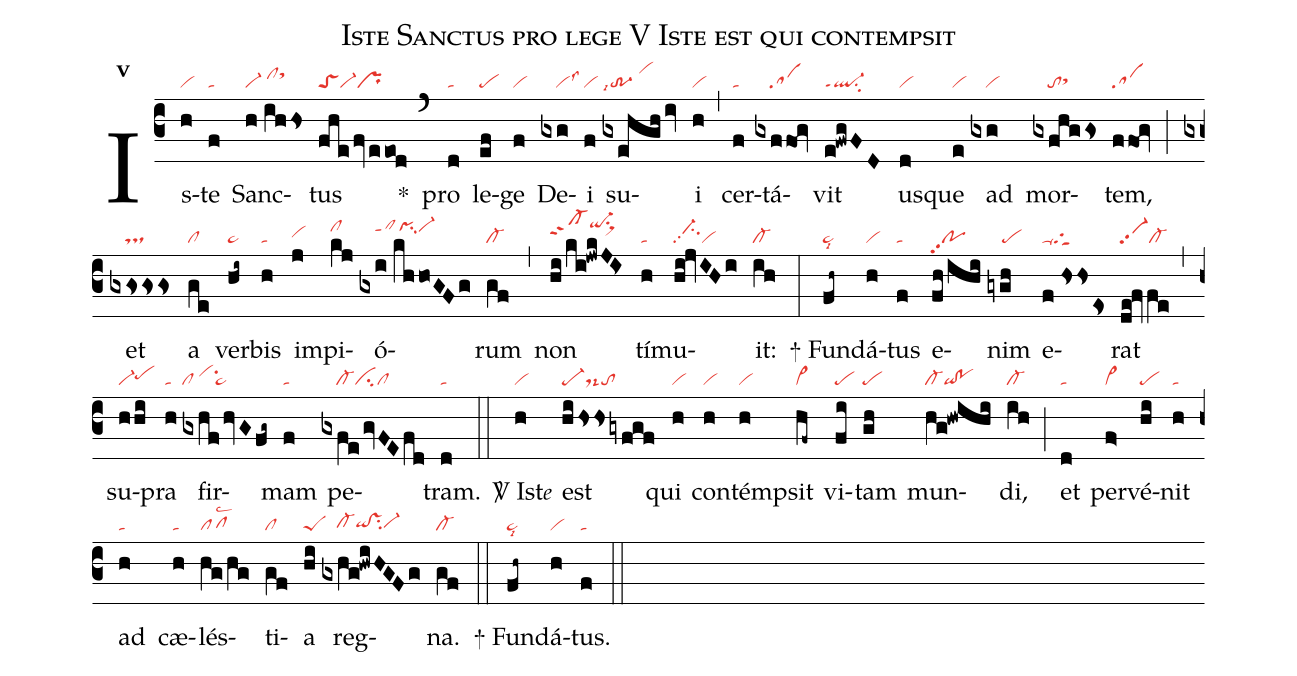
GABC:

name:Iste Sanctus pro lege V Iste est qui contempsit;
office-part:re;
mode:5;
nabc-lines:1;
%%
initial-style: 1;
name: Iste Sanctus pro lege;
mode: 5;
office-part: Responsorium;
annotation: Resp.;
annotation: v;
nabc-lines: 1;
%%
(c3) Is(h|vi)te(f|ta) Sanc(h//ihhs|vi-/clhisthj)tus(fhe/fv/eeod|toSvi-pr) <sp>*</sp>(`) pro(d|ta) le(ef|pe)ge(f|vi) De(gxg|////vilss3)i(f|vi) su(gxehgh/iv|tr-3lsi7/vihk)i(h|vi) (,)cer(f|ta)tá(gxffog|////sa)vit(e!fwgFD|ql-ppt1su2) us(d|vi)que(e|vi) ad(gxg|////vi) mor(gxfhggs|////tosthh)tem,(ffog|sa) (;) et(gxgsgsgs|////ts) a(ge|cl) ver(hi~|pe~)bis(h|ta) im(j|vihh)pi(kj|clhj)ó(gxi//khhoGFg|////clhjppt1pihjsu1vi-hj)rum(gf|cl-) (,)non(hi/ki!jwkJI>|cl-hippt2qi-hksu1sux1) tí(h|ta)mu(hi!jvIHi|//ci-hipp2vi)it:(ih|cl-) (:)
<sp>+</sp> Fun(fh~|pe~lsi8)dá(h|vi)tus(f|ta) e(fh/ihi|popp2)nim(gygh|////pe) e(f//hshses|tgSppu1)rat(de!fvfe|vi-pp2cl-) (,)su(h/hi|vi-pehh)pra(h|ta) fir(gxhfhvGfg~|cl/vihisu1`pe~)mam(f|ta) pe(gxfegvFEfd|////cl-cicl)tram.(d|ta) (::)

<sp>V/</sp> Ist<e>e</e>(h|vi) est(hihshsgyfgf|pe-ds-to) qui(h|vi) con(h|vi)tém(h|vi)psit(hf~|vi>) vi(fi|pe)tam(gh|pe) mun(hg!hwihi|cl-qi!po)di,(ih|cl-) (;)et(d|ta) per(f>|vi>)vé(hi|pe)nit(h|ta) ad(h|ta) cæ(h|ta)lés(hg/hg|pflsc2)ti(gf|cl)a(hi|peS) reg(gxhg!hwiHGFg|////cl-hgqihg!vshgsu2vi-hg)na.(gf|cl-) (::)
<sp>+</sp> Fun(fh~|pe~lsi8)dá(h|vi)tus.(f|ta) (::)
